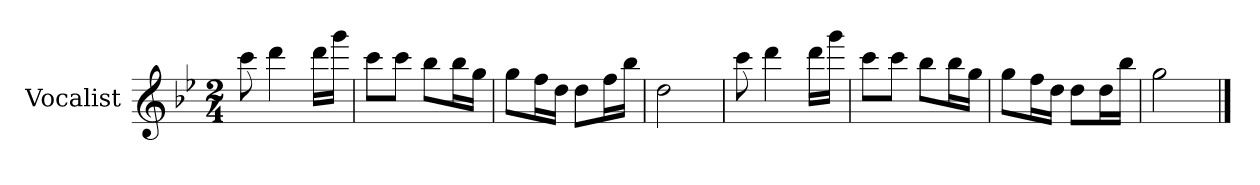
**kern
*part1
*staff1
*I"Vocalist
*k[b-e-]
*B-:
*M2/4
=
8ccc
4ddd
16dddLL
16gggJJ
=1
8cccL
8cccJ
8bb-L
16bb-L
16ggJJ
=2
8ggL
16ffL
16ddJJ
8ddL
16ffL
16bb-JJ
=3
2dd
=4
8ccc
4ddd
16dddLL
16gggJJ
=5
8cccL
8cccJ
8bb-L
16bb-L
16ggJJ
=6
8ggL
16ffL
16ddJJ
8ddL
16ddL
16bb-JJ
=7
2gg
==
*-
